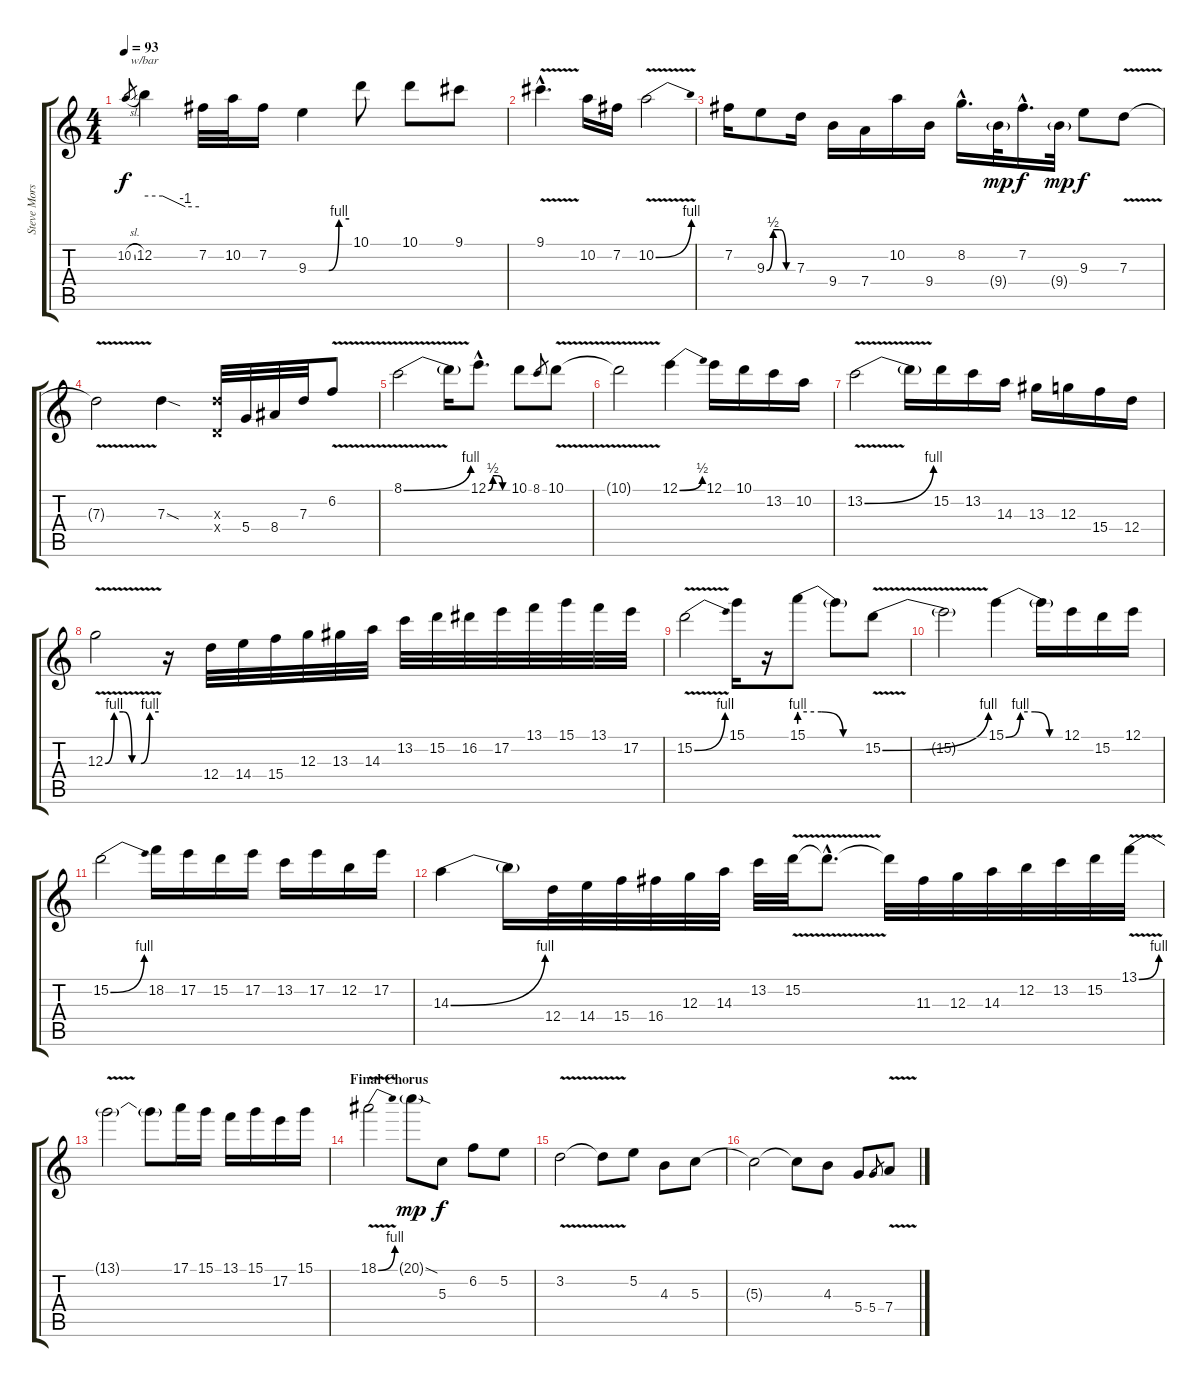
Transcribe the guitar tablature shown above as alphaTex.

\track ("Steve Morse (electric guitar 1 - lead)" "Steve Mors") {instrument electricguitarjazz}
\staff {score tabs}
\tuning (E4 B3 G3 D3 A2 E2) {hide}
\ts (4 4)
\tempo 93
\clef g2
\ks c
10.2{sl}.8{gr dy f} 12.2.4{tbe (custom default 0 0 20 0 45 -4 60 -4)} 7.2.32 10.2.32 7.2.16 9.3{be (custom 0 0 30 0 45 4 60 4)}.4 10.1.8 10.1.8 9.1.8 |
9.1{v hac}.4{d} 10.2.16 7.2.16 10.2{be (bend 0 0 60 4) v}.2 |
7.2.16 9.3{be (custom 0 0 15 2 30 2 45 0 60 0)}.8 7.3.16 9.4.16 7.4.16 10.2.16 9.4.16 8.2{hac}.16{d} 9.4{g}.32{dy mp} 7.2{hac}.16{d dy f} 9.4{g}.32{dy mp} 9.3.8{dy f} 7.3{v}.8 |
7.3{t}.2 7.3{sod}.4 (7.3{x} 0.4{x}).32 5.4.32 8.4.32 7.3.32 6.2{v}.8 |
8.1{be (bend 0 0 60 4) v}.2 8.1{t}.16 12.1{be (custom 0 0 15 2 30 2 45 0 60 0) hac}.8{d} 10.1.8 8.1.8{gr} 10.1{v}.8 |
10.1{t}.2 12.1{be (bend 0 0 60 2)}.4 12.1.16 10.1.16 13.2.16 10.2.16 |
13.2{be (bend 0 0 60 4) v}.2 13.2{t}.16 15.2.16 13.2.16 14.3.16 13.3.16 12.3.16 15.4.16 12.4.16 |
12.3{be (custom 0 0 10 4 20 4 30 0 40 0 50 4 60 4) v}.2 r.16 12.4.32 14.4.32 15.4.32 12.3.32 13.3.32 14.3.32 13.2.32 15.2.32 16.2.32 17.2.32 13.1.32 15.1.32 13.1.32 17.2.32 |
15.2{be (bend 0 0 60 4) v}.2 15.1.16 r.16 15.1{be (custom 0 4 20 4 40 0 60 0)}.8 15.1{t}.8 15.2{be (bend 0 0 60 4) v}.8 |
15.2{t}.2 15.1{be (custom 0 0 15 4 30 4 45 0 60 0)}.4 15.1{t}.16 12.1.16 15.2.16 12.1.16 |
15.2{be (bend 0 0 60 4)}.2 18.2.16 17.2.16 15.2.16 17.2.16 13.2.16 17.2.16 12.2.16 17.2.16 |
14.3{be (bend 0 0 60 4)}.4 14.3{t}.16 12.4.32 14.4.32 15.4.32 16.4.32 12.3.32 14.3.32 13.2.32 15.2{v}.32 15.2{hac t}.8{d} 15.2{t}.32 11.3.32 12.3.32 14.3.32 12.2.32 13.2.32 15.2.32 13.1{be (bend 0 0 60 4) v}.32 |
13.1{t}.2 13.1{t}.8 17.1.16 15.1.16 13.1.16 15.1.16 17.2.16 15.1.16 |
\section ("" "Final Chorus")
18.1{be (bend 0 0 60 4) v}.2 20.1{sod g}.8{dy mp} 5.3.8{dy f volume 9} 6.2.8 5.2.8 |
3.2{v}.2 3.2{t}.8 5.2.8 4.3.8 5.3.8 |
5.3{t}.2 5.3{t}.8 4.3.8 5.4.8 5.4.8{gr} 7.4{v}.8
